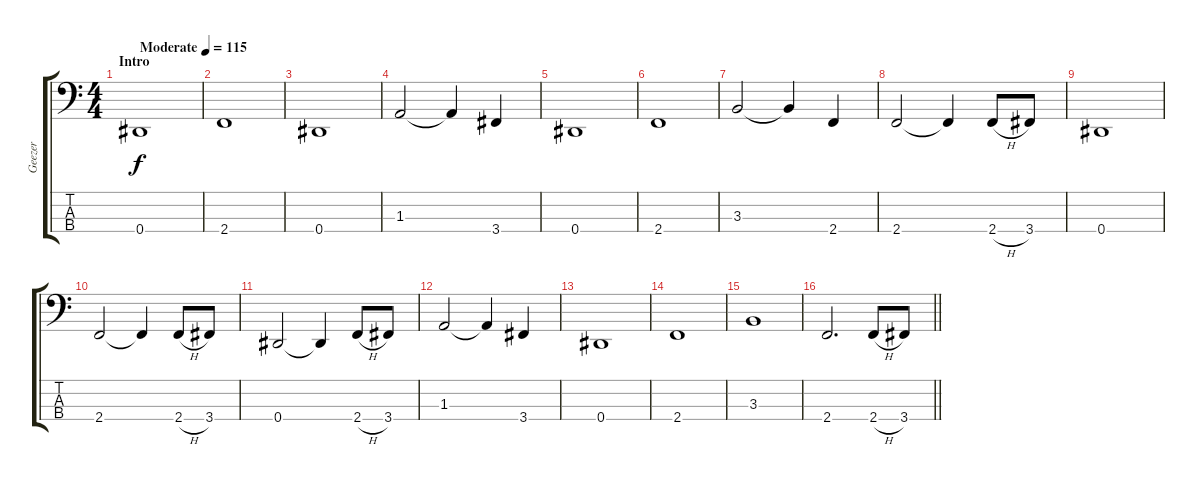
\track ("Geezer" "Geezer") {instrument electricbassfinger}
\staff {score tabs}
\tuning (Gb2 Db2 Ab1 Eb1) {hide}
\ts (4 4)
\section ("" "Intro")
\tempo (115 "Moderate")
\clef f4
\ks c
0.4.1{dy f instrument electricbassfinger} |
2.4.1 |
0.4.1 |
1.3.2 1.3{t}.4 3.4.4 |
0.4.1 |
2.4.1 |
3.3.2 3.3{t}.4 2.4.4 |
2.4.2 2.4{t}.4 2.4{h}.8 3.4.8 |
0.4.1 |
2.4.2 2.4{t}.4 2.4{h}.8 3.4.8 |
0.4.2 0.4{t}.4 2.4{h}.8 3.4.8 |
1.3.2 1.3{t}.4 3.4.4 |
0.4.1 |
2.4.1 |
3.3.1 |
\barLineRight lightlight
2.4.2{d} 2.4{h}.8 3.4.8
